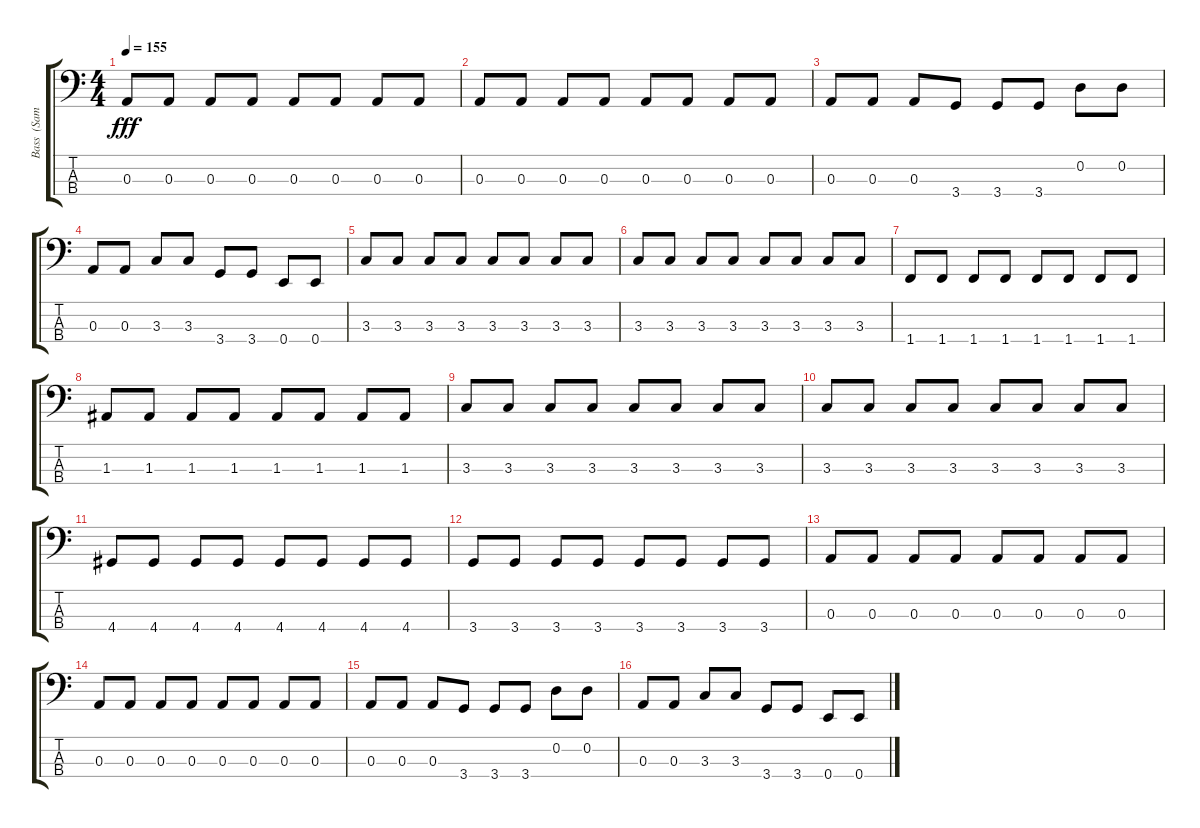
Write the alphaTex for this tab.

\track ("Bass  (Sami)" "Bass  (Sam") {instrument electricbassfinger}
\staff {score tabs}
\tuning (G2 D2 A1 E1) {hide}
\ts (4 4)
\tempo 155
\clef f4
\ks c
0.3.8{dy fff} 0.3.8 0.3.8 0.3.8 0.3.8 0.3.8 0.3.8 0.3.8 |
0.3.8 0.3.8 0.3.8 0.3.8 0.3.8 0.3.8 0.3.8 0.3.8 |
0.3.8 0.3.8 0.3.8 3.4.8 3.4.8 3.4.8 0.2.8 0.2.8 |
0.3.8 0.3.8 3.3.8 3.3.8 3.4.8 3.4.8 0.4.8 0.4.8 |
3.3.8 3.3.8 3.3.8 3.3.8 3.3.8 3.3.8 3.3.8 3.3.8 |
3.3.8 3.3.8 3.3.8 3.3.8 3.3.8 3.3.8 3.3.8 3.3.8 |
1.4.8 1.4.8 1.4.8 1.4.8 1.4.8 1.4.8 1.4.8 1.4.8 |
1.3.8 1.3.8 1.3.8 1.3.8 1.3.8 1.3.8 1.3.8 1.3.8 |
3.3.8 3.3.8 3.3.8 3.3.8 3.3.8 3.3.8 3.3.8 3.3.8 |
3.3.8 3.3.8 3.3.8 3.3.8 3.3.8 3.3.8 3.3.8 3.3.8 |
4.4.8 4.4.8 4.4.8 4.4.8 4.4.8 4.4.8 4.4.8 4.4.8 |
3.4.8 3.4.8 3.4.8 3.4.8 3.4.8 3.4.8 3.4.8 3.4.8 |
0.3.8 0.3.8 0.3.8 0.3.8 0.3.8 0.3.8 0.3.8 0.3.8 |
0.3.8 0.3.8 0.3.8 0.3.8 0.3.8 0.3.8 0.3.8 0.3.8 |
0.3.8 0.3.8 0.3.8 3.4.8 3.4.8 3.4.8 0.2.8 0.2.8 |
0.3.8 0.3.8 3.3.8 3.3.8 3.4.8 3.4.8 0.4.8 0.4.8
